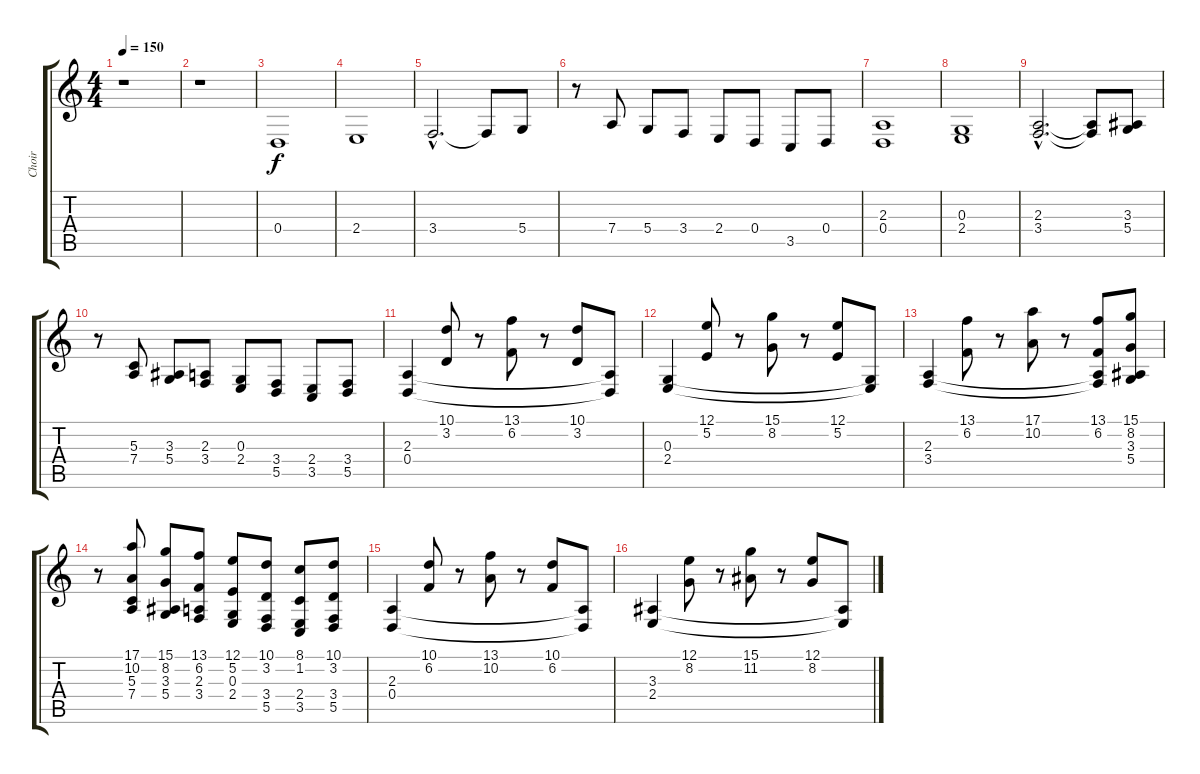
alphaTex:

\track ("Choir" "Choir") {instrument choiraahs}
\staff {score tabs}
\tuning (E4 B3 G3 D3 A2 E2) {hide}
\ts (4 4)
\tempo 150
\clef g2
\ks c
r.1{dy f} |
r.1 |
0.4.1 |
2.4.1 |
3.4{hac}.2{d} 3.4{t}.8 5.4.8 |
r.8 7.4.8 5.4.8 3.4.8 2.4.8 0.4.8 3.5.8 0.4.8 |
(2.3 0.4).1 |
(0.3 2.4).1 |
(2.3{hac} 3.4{hac}).2{d} (2.3{t} 3.4{t}).8 (3.3 5.4).8 |
r.8 (5.3 7.4).8 (3.3 5.4).8 (2.3 3.4).8 (0.3 2.4).8 (3.4 5.5).8 (2.4 3.5).8 (3.4 5.5).8 |
(2.3 0.4).4 (10.1 3.2).8 r.8 (13.1 6.2).8 r.8 (10.1 3.2).8 (2.3{t} 0.4{t}).8 |
(0.3 2.4).4 (12.1 5.2).8 r.8 (15.1 8.2).8 r.8 (12.1 5.2).8 (0.3{t} 2.4{t}).8 |
(2.3 3.4).4 (13.1 6.2).8 r.8 (17.1 10.2).8 r.8 (13.1 6.2 2.3{t} 3.4{t}).8 (15.1 8.2 3.3 5.4).8 |
r.8 (17.1 10.2 5.3 7.4).8 (15.1 8.2 3.3 5.4).8 (13.1 6.2 2.3 3.4).8 (12.1 5.2 0.3 2.4).8 (10.1 3.2 3.4 5.5).8 (8.1 1.2 2.4 3.5).8 (10.1 3.2 3.4 5.5).8 |
(2.3 0.4).4 (10.1 6.2).8 r.8 (13.1 10.2).8 r.8 (10.1 6.2).8 (2.3{t} 0.4{t}).8 |
(3.3 2.4).4 (12.1 8.2).8 r.8 (15.1 11.2).8 r.8 (12.1 8.2).8 (3.3{t} 2.4{t}).8
